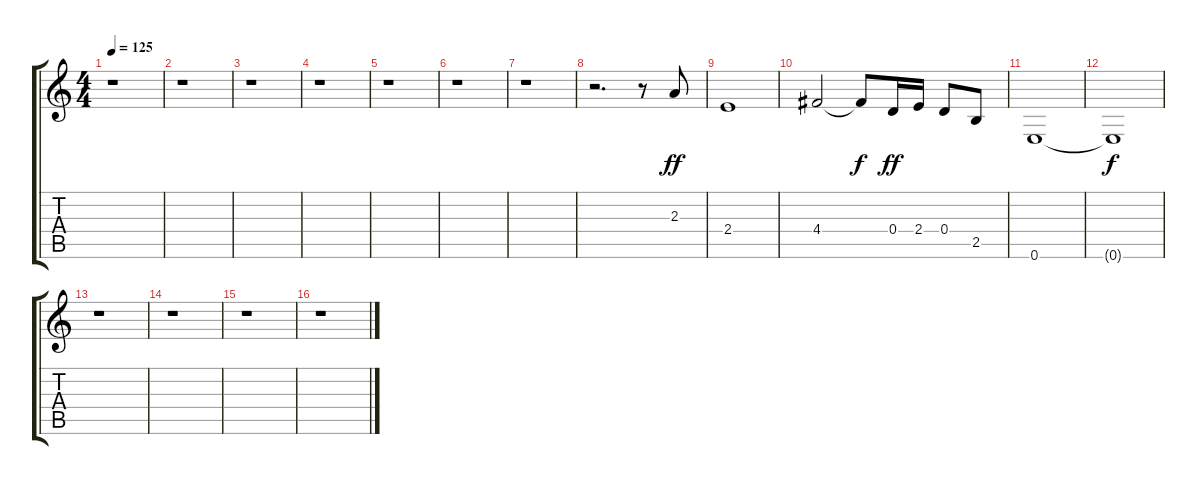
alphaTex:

\track "" {instrument electricguitarclean}
\staff {score tabs}
\tuning (E4 B3 G3 D3 A2 E2) {hide}
\ts (4 4)
\tempo 125
\clef g2
\ks c
r.1{dy ff instrument electricguitarclean} |
r.1 |
r.1 |
r.1 |
r.1 |
r.1 |
r.1 |
r.2{d} r.8 2.3.8 |
2.4.1 |
4.4.2 4.4{t}.8{dy f} 0.4.16{dy ff} 2.4.16 0.4.8 2.5.8 |
0.6.1 |
0.6{t}.1{dy f} |
r.1 |
r.1 |
r.1 |
r.1
